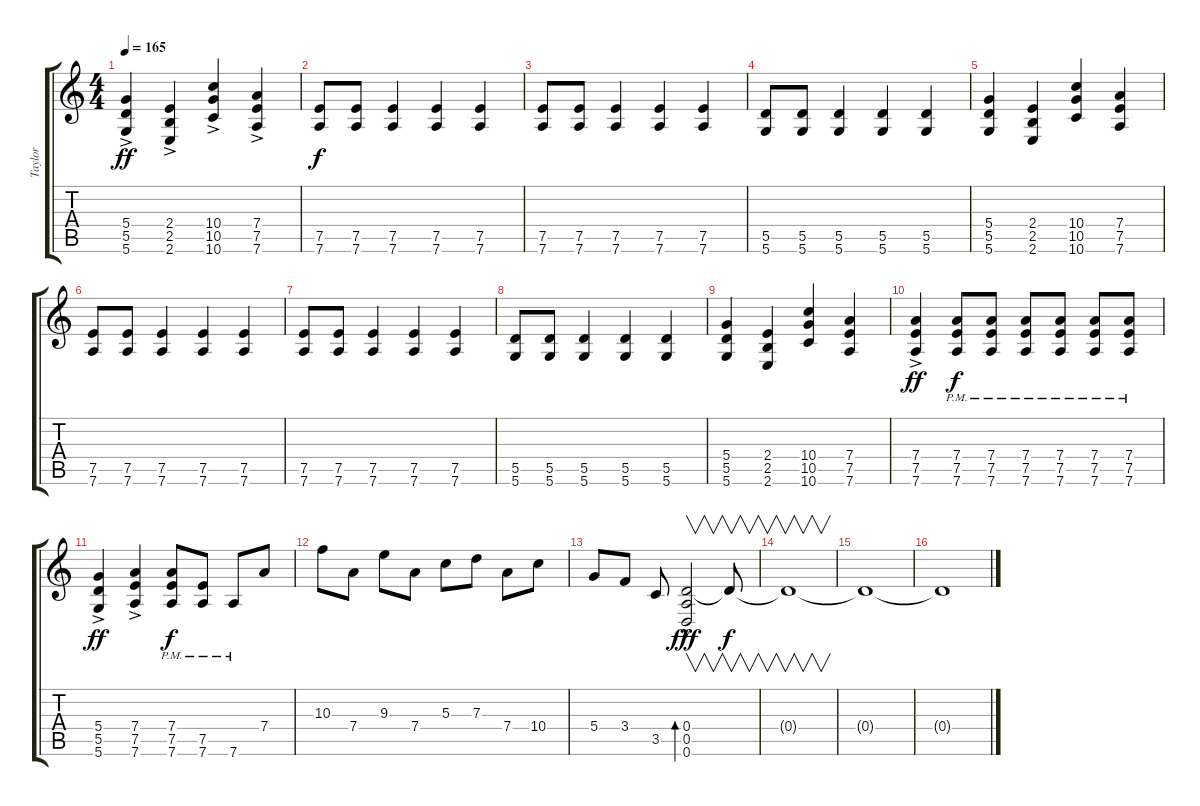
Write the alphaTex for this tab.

\track ("Taylor" "Taylor") {instrument overdrivenguitar}
\staff {score tabs}
\tuning (E4 B3 G3 D3 A2 D2) {hide}
\ts (4 4)
\tempo 165
\clef g2
\ks c
(5.4{ac} 5.5{ac} 5.6{ac}).4{dy ff} (2.4{ac} 2.5{ac} 2.6{ac}).4 (10.4{ac} 10.5{ac} 10.6{ac}).4 (7.4{ac} 7.5{ac} 7.6{ac}).4 |
(7.5 7.6).8{dy f} (7.5 7.6).8 (7.5 7.6).4 (7.5 7.6).4 (7.5 7.6).4 |
(7.5 7.6).8 (7.5 7.6).8 (7.5 7.6).4 (7.5 7.6).4 (7.5 7.6).4 |
(5.5 5.6).8 (5.5 5.6).8 (5.5 5.6).4 (5.5 5.6).4 (5.5 5.6).4 |
(5.4 5.5 5.6).4 (2.4 2.5 2.6).4 (10.4 10.5 10.6).4 (7.4 7.5 7.6).4 |
(7.5 7.6).8 (7.5 7.6).8 (7.5 7.6).4 (7.5 7.6).4 (7.5 7.6).4 |
(7.5 7.6).8 (7.5 7.6).8 (7.5 7.6).4 (7.5 7.6).4 (7.5 7.6).4 |
(5.5 5.6).8 (5.5 5.6).8 (5.5 5.6).4 (5.5 5.6).4 (5.5 5.6).4 |
(5.4 5.5 5.6).4 (2.4 2.5 2.6).4 (10.4 10.5 10.6).4 (7.4 7.5 7.6).4 |
(7.4{ac} 7.5 7.6).4{dy ff} (7.4{pm} 7.5{pm} 7.6{pm}).8{dy f} (7.4{pm} 7.5{pm} 7.6{pm}).8 (7.4{pm} 7.5{pm} 7.6{pm}).8 (7.4{pm} 7.5{pm} 7.6{pm}).8 (7.4{pm} 7.5{pm} 7.6{pm}).8 (7.4{pm} 7.5{pm} 7.6{pm}).8 |
(5.4{ac} 5.5{ac} 5.6{ac}).4{dy ff} (7.4{ac} 7.5{ac} 7.6{ac}).4 (7.4 7.5{pm} 7.6{pm}).8{dy f} (7.5{pm} 7.6{pm}).8 7.6{pm}.8 7.4.8 |
10.3.8 7.4.8 9.3.8 7.4.8 5.3.8 7.3.8 7.4.8 10.4.8 |
5.4.8 3.4.8 3.5.8 (0.4{hac} 0.5{hac} 0.6{hac}).2{v bd 480 dy fff} 0.4{t}.8{v dy f} |
0.4{t}.1{v} |
0.4{t}.1 |
0.4{t}.1
